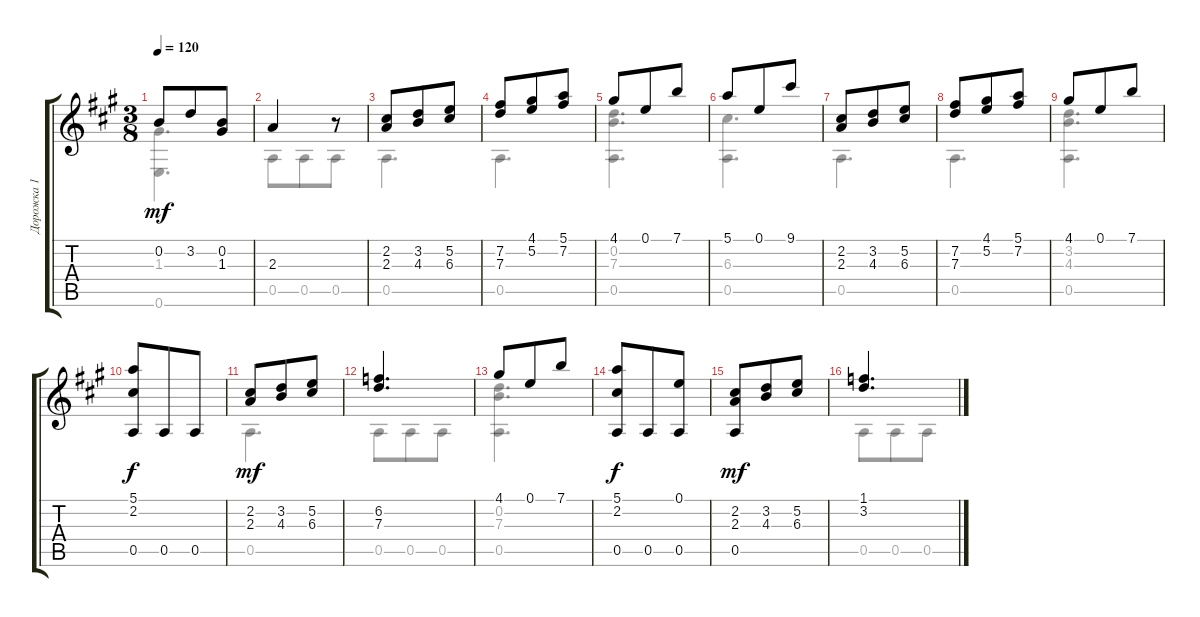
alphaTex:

\track ("Дорожка 1" "Дорожка 1") {instrument acousticguitarnylon}
\staff {score tabs}
\tuning (E4 B3 G3 D3 A2 E2) {hide}
\voice
\ts (3 8)
\tempo 120
\clef g2
\ks a
0.2.8{dy mf} 3.2.8 (0.2 1.3).8 |
2.3.4 r.8 |
(2.2 2.3).8 (3.2 4.3).8 (5.2 6.3).8 |
(7.2 7.3).8 (4.1 5.2).8 (5.1 7.2).8 |
4.1.8 0.1.8 7.1.8 |
5.1.8 0.1.8 9.1.8 |
(2.2 2.3).8 (3.2 4.3).8 (5.2 6.3).8 |
(7.2 7.3).8 (4.1 5.2).8 (5.1 7.2).8 |
4.1.8 0.1.8 7.1.8 |
(5.1 2.2 0.5).8{dy f} 0.5.8 0.5.8 |
(2.2 2.3).8{dy mf} (3.2 4.3).8 (5.2 6.3).8 |
(6.2 7.3).4{d} |
4.1.8 0.1.8 7.1.8 |
(5.1 2.2 0.5).8{dy f} 0.5.8 (0.1 0.5).8 |
(2.2 2.3 0.5).8{dy mf} (3.2 4.3).8 (5.2 6.3).8 |
(1.1 3.2).4{d}
\voice
\clef g2
\ottava regular
\simile none
\ks a
(1.3 0.6).4{d dy mf} |
0.5.8 0.5.8 0.5.8 |
0.5.4{d} |
0.5.4{d} |
(0.2 7.3 0.5).4{d} |
(6.3 0.5).4{d} |
0.5.4{d} |
0.5.4{d} |
(3.2 4.3 0.5).4{d} |
|
0.5.4{d} |
0.5.8 0.5.8 0.5.8 |
(0.2 7.3 0.5).4{d} |
|
|
0.5.8 0.5.8 0.5.8
